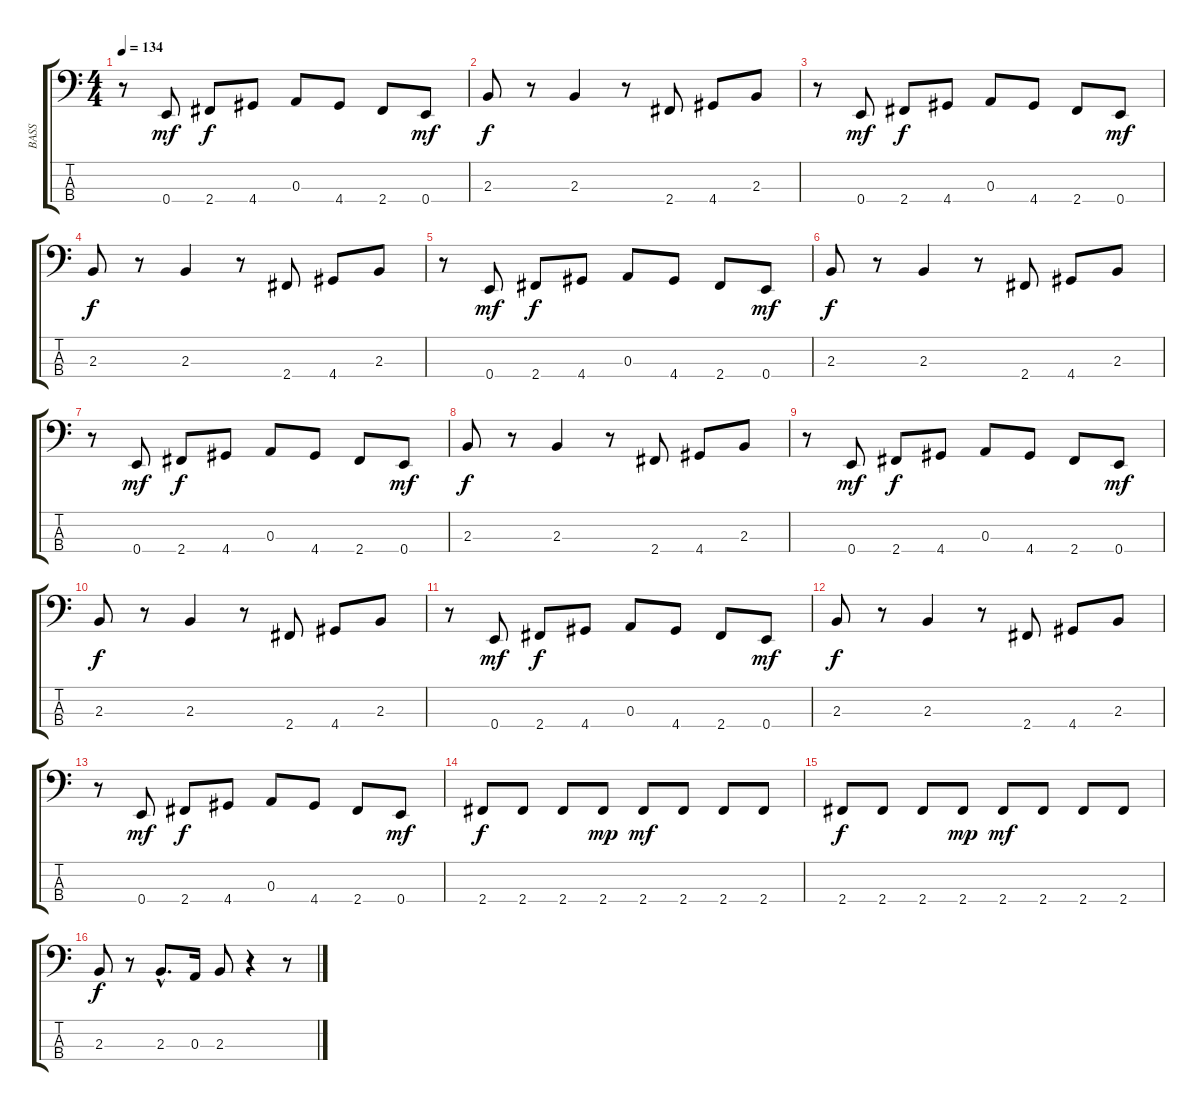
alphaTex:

\track ("BASS" "BASS") {instrument acousticguitarnylon}
\staff {score tabs}
\tuning (G2 D2 A1 E1) {hide}
\ts (4 4)
\tempo 134
\clef f4
\ks c
r.8{dy f} 0.4.8{dy mf} 2.4.8{dy f} 4.4.8 0.3.8 4.4.8 2.4.8 0.4.8{dy mf} |
2.3.8{dy f} r.8 2.3.4 r.8 2.4.8 4.4.8 2.3.8 |
r.8 0.4.8{dy mf} 2.4.8{dy f} 4.4.8 0.3.8 4.4.8 2.4.8 0.4.8{dy mf} |
2.3.8{dy f} r.8 2.3.4 r.8 2.4.8 4.4.8 2.3.8 |
r.8 0.4.8{dy mf} 2.4.8{dy f} 4.4.8 0.3.8 4.4.8 2.4.8 0.4.8{dy mf} |
2.3.8{dy f} r.8 2.3.4 r.8 2.4.8 4.4.8 2.3.8 |
r.8 0.4.8{dy mf} 2.4.8{dy f} 4.4.8 0.3.8 4.4.8 2.4.8 0.4.8{dy mf} |
2.3.8{dy f} r.8 2.3.4 r.8 2.4.8 4.4.8 2.3.8 |
r.8 0.4.8{dy mf} 2.4.8{dy f} 4.4.8 0.3.8 4.4.8 2.4.8 0.4.8{dy mf} |
2.3.8{dy f} r.8 2.3.4 r.8 2.4.8 4.4.8 2.3.8 |
r.8 0.4.8{dy mf} 2.4.8{dy f} 4.4.8 0.3.8 4.4.8 2.4.8 0.4.8{dy mf} |
2.3.8{dy f} r.8 2.3.4 r.8 2.4.8 4.4.8 2.3.8 |
r.8 0.4.8{dy mf} 2.4.8{dy f} 4.4.8 0.3.8 4.4.8 2.4.8 0.4.8{dy mf} |
2.4.8{dy f} 2.4.8 2.4.8 2.4.8{dy mp} 2.4.8{dy mf} 2.4.8 2.4.8 2.4.8 |
2.4.8{dy f} 2.4.8 2.4.8 2.4.8{dy mp} 2.4.8{dy mf} 2.4.8 2.4.8 2.4.8 |
2.3.8{dy f} r.8 2.3{hac}.8{d} 0.3.16 2.3.8 r.4 r.8
